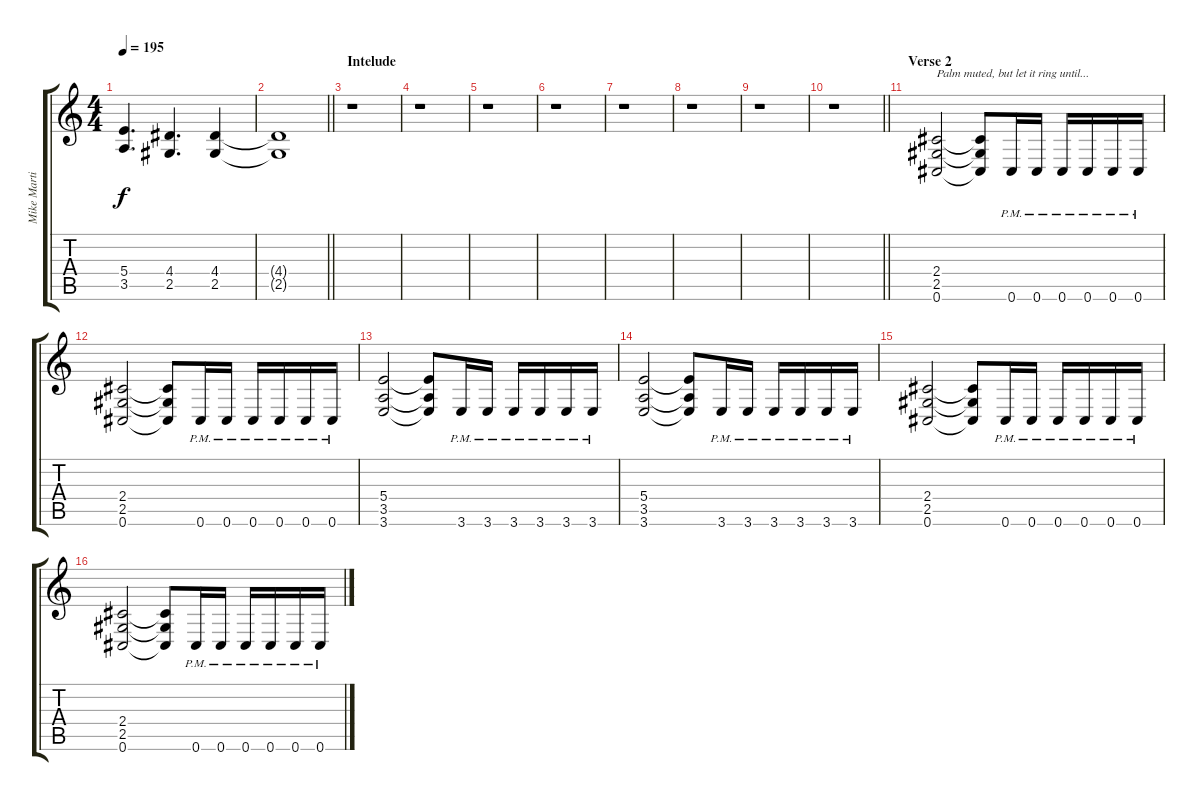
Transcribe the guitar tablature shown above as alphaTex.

\track ("Mike Martin" "Mike Marti") {instrument distortionguitar}
\staff {score tabs}
\tuning (Db4 Ab3 E3 B2 Gb2 Db2) {hide}
\ts (4 4)
\tempo 195
\clef g2
\ks c
(5.4 3.5).4{d dy f} (4.4 2.5).4{d} (4.4 2.5).4 |
\barLineRight lightlight
(4.4{t} 2.5{t}).1 |
\section ("" "Intelude")
r.1 |
r.1 |
r.1 |
r.1 |
r.1 |
r.1 |
r.1 |
\barLineRight lightlight
r.1 |
\section ("" "Verse 2")
(2.4 2.5 0.6).2{txt "Palm muted, but let it ring until..."} (2.4{t} 2.5{t} 0.6{t}).8 0.6{pm}.16 0.6{pm}.16 0.6{pm}.16 0.6{pm}.16 0.6{pm}.16 0.6{pm}.16 |
(2.4 2.5 0.6).2 (2.4{t} 2.5{t} 0.6{t}).8 0.6{pm}.16 0.6{pm}.16 0.6{pm}.16 0.6{pm}.16 0.6{pm}.16 0.6{pm}.16 |
(5.4 3.5 3.6).2 (5.4{t} 3.5{t} 3.6{t}).8 3.6{pm}.16 3.6{pm}.16 3.6{pm}.16 3.6{pm}.16 3.6{pm}.16 3.6{pm}.16 |
(5.4 3.5 3.6).2 (5.4{t} 3.5{t} 3.6{t}).8 3.6{pm}.16 3.6{pm}.16 3.6{pm}.16 3.6{pm}.16 3.6{pm}.16 3.6{pm}.16 |
(2.4 2.5 0.6).2 (2.4{t} 2.5{t} 0.6{t}).8 0.6{pm}.16 0.6{pm}.16 0.6{pm}.16 0.6{pm}.16 0.6{pm}.16 0.6{pm}.16 |
(2.4 2.5 0.6).2 (2.4{t} 2.5{t} 0.6{t}).8 0.6{pm}.16 0.6{pm}.16 0.6{pm}.16 0.6{pm}.16 0.6{pm}.16 0.6{pm}.16
